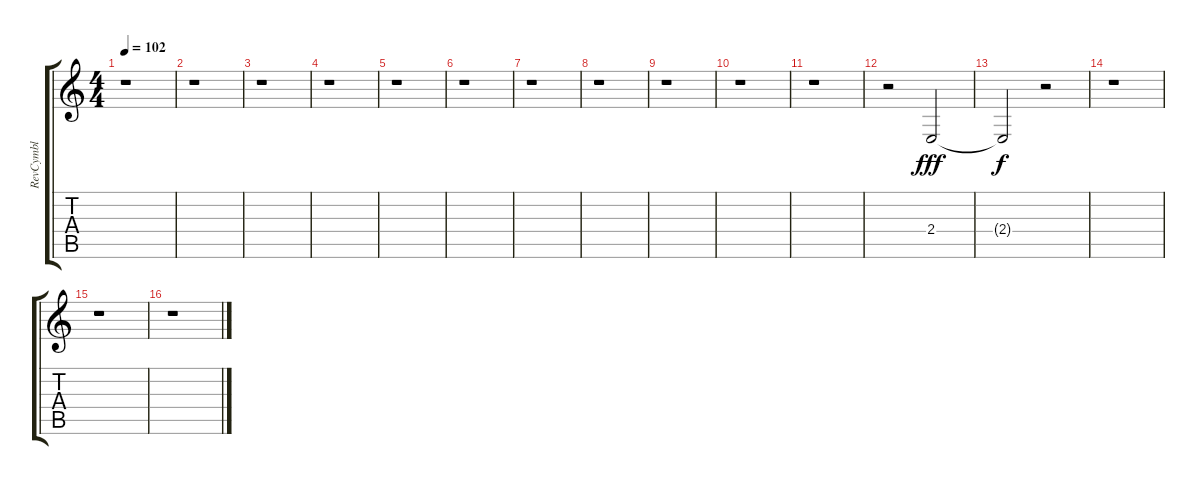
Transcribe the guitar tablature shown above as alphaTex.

\track ("RevCymbl" "RevCymbl") {instrument reversecymbal}
\staff {score tabs}
\tuning (E4 B3 G3 D3 A2 E2) {hide}
\ts (4 4)
\tempo 102
\clef g2
\ks c
r.1{dy fff} |
r.1 |
r.1 |
r.1 |
r.1 |
r.1 |
r.1 |
r.1 |
r.1 |
r.1 |
r.1 |
r.2 2.4.2 |
2.4{t}.2{dy f} r.2 |
r.1 |
r.1 |
r.1
